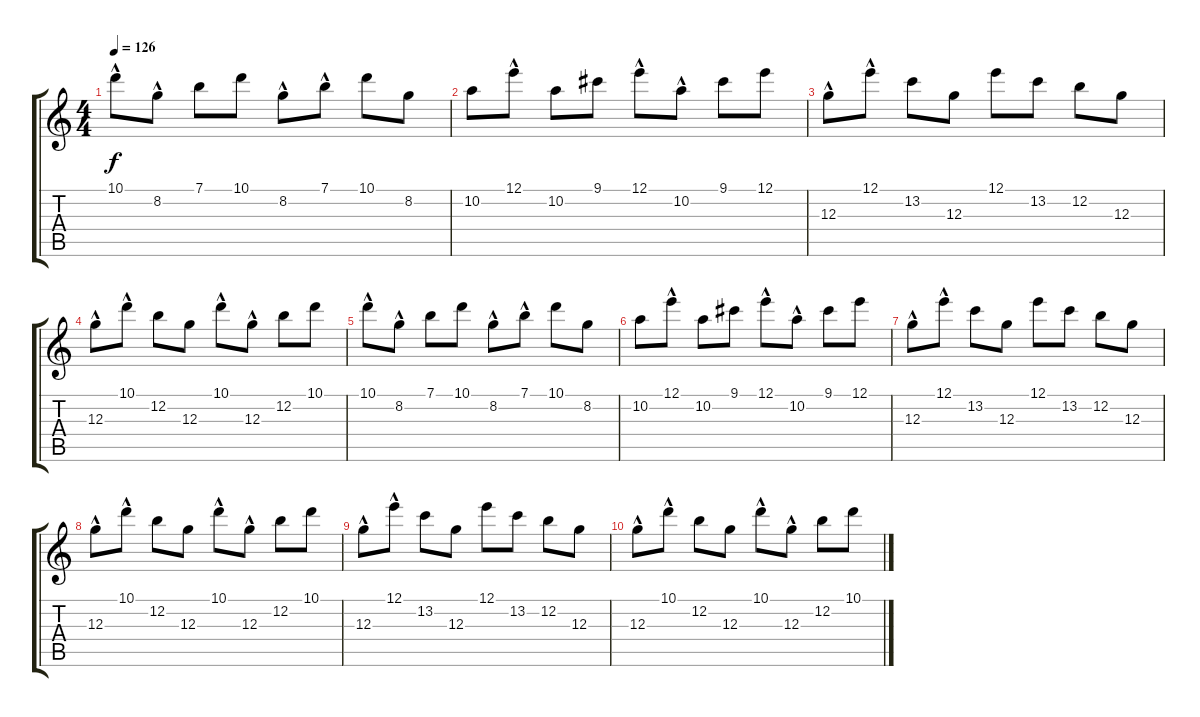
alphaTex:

\track "" {instrument electricguitarjazz}
\staff {score tabs}
\tuning (E4 B3 G3 D3 A2 E2) {hide}
\ts (4 4)
\tempo 126
\clef g2
\ks c
10.1{hac}.8{dy f} 8.2{hac}.8 7.1.8 10.1.8 8.2{hac}.8 7.1{hac}.8 10.1.8 8.2.8 |
10.2.8 12.1{hac}.8 10.2.8 9.1.8 12.1{hac}.8 10.2{hac}.8 9.1.8 12.1.8 |
12.3{hac}.8 12.1{hac}.8 13.2.8 12.3.8 12.1.8 13.2.8 12.2.8 12.3.8 |
12.3{hac}.8 10.1{hac}.8 12.2.8 12.3.8 10.1{hac}.8 12.3{hac}.8 12.2.8 10.1.8 |
10.1{hac}.8 8.2{hac}.8 7.1.8 10.1.8 8.2{hac}.8 7.1{hac}.8 10.1.8 8.2.8 |
10.2.8 12.1{hac}.8 10.2.8 9.1.8 12.1{hac}.8 10.2{hac}.8 9.1.8 12.1.8 |
12.3{hac}.8 12.1{hac}.8 13.2.8 12.3.8 12.1.8 13.2.8 12.2.8 12.3.8 |
12.3{hac}.8 10.1{hac}.8 12.2.8 12.3.8 10.1{hac}.8 12.3{hac}.8 12.2.8 10.1.8 |
12.3{hac}.8 12.1{hac}.8 13.2.8 12.3.8 12.1.8 13.2.8 12.2.8 12.3.8 |
12.3{hac}.8 10.1{hac}.8 12.2.8 12.3.8 10.1{hac}.8 12.3{hac}.8 12.2.8 10.1.8
